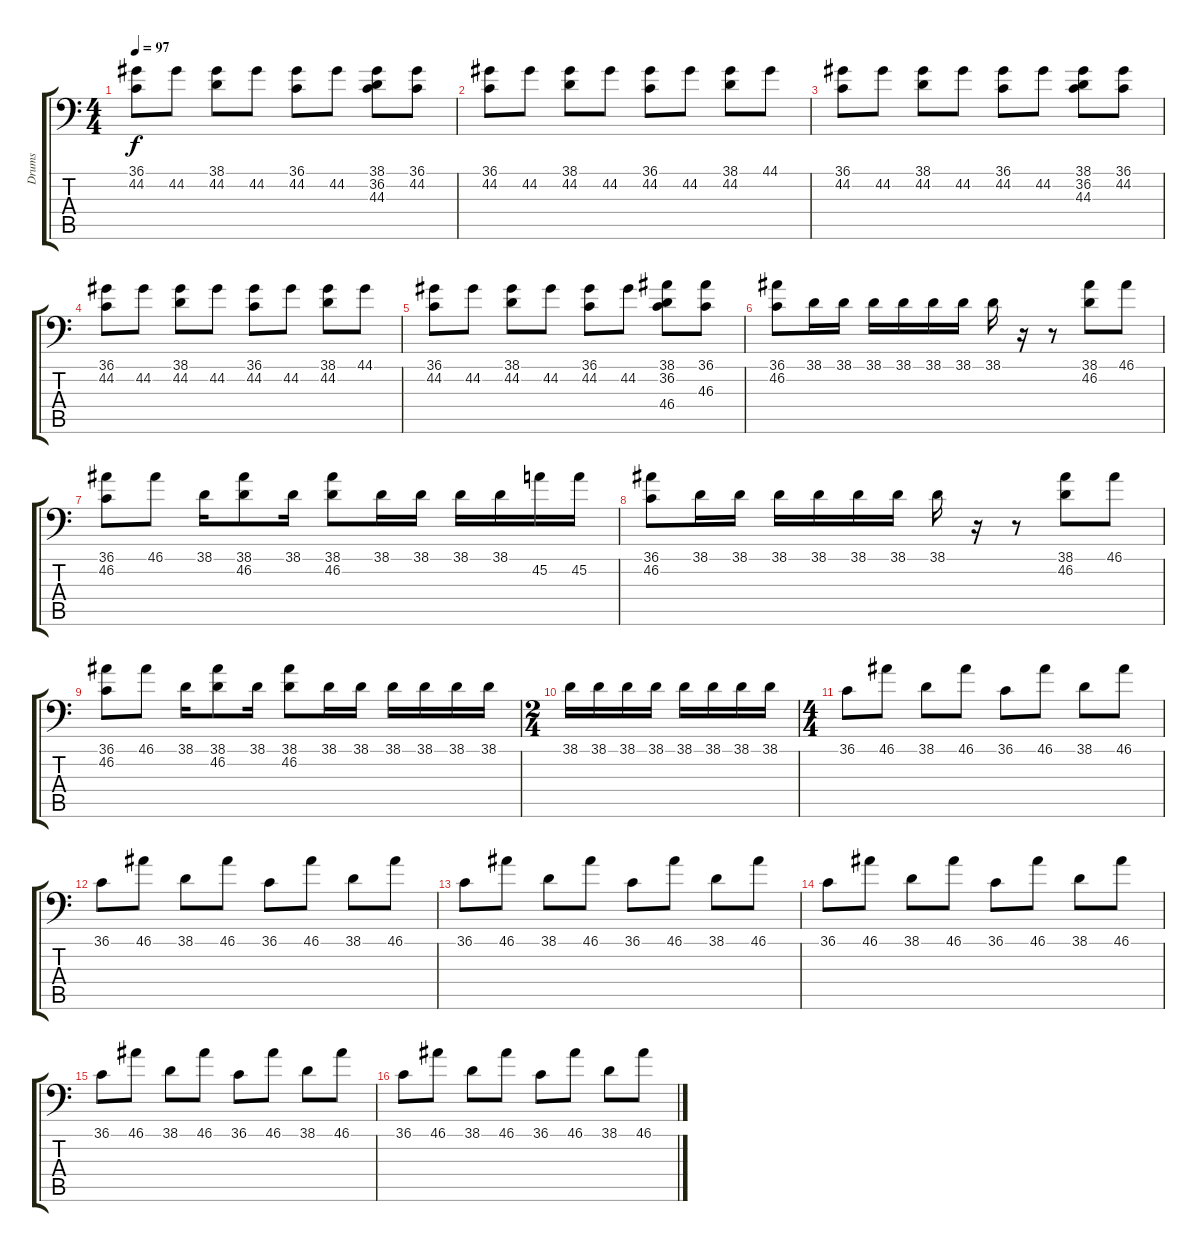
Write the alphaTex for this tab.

\track ("Drums" "Drums") {instrument acousticgrandpiano}
\staff {score tabs}
\tuning (C-1 C-1 C-1 C-1 C-1 C-1) {hide}
\ts (4 4)
\tempo 97
\clef f4
\ks c
(36.1 44.2).8{dy f} 44.2.8 (38.1 44.2).8 44.2.8 (36.1 44.2).8 44.2.8 (38.1 36.2 44.3).8 (36.1 44.2).8 |
(36.1 44.2).8 44.2.8 (38.1 44.2).8 44.2.8 (36.1 44.2).8 44.2.8 (38.1 44.2).8 44.1.8 |
(36.1 44.2).8 44.2.8 (38.1 44.2).8 44.2.8 (36.1 44.2).8 44.2.8 (38.1 36.2 44.3).8 (36.1 44.2).8 |
(36.1 44.2).8 44.2.8 (38.1 44.2).8 44.2.8 (36.1 44.2).8 44.2.8 (38.1 44.2).8 44.1.8 |
(36.1 44.2).8 44.2.8 (38.1 44.2).8 44.2.8 (36.1 44.2).8 44.2.8 (38.1 36.2 46.4).8 (36.1 46.3).8 |
\section ("" "")
(36.1 46.2).8 38.1.16 38.1.16 38.1.16 38.1.16 38.1.16 38.1.16 38.1.16 r.16 r.8 (38.1 46.2).8 46.1.8 |
(36.1 46.2).8 46.1.8 38.1.16 (38.1 46.2).8 38.1.16 (38.1 46.2).8 38.1.16 38.1.16 38.1.16 38.1.16 45.2.16 45.2.16 |
(36.1 46.2).8 38.1.16 38.1.16 38.1.16 38.1.16 38.1.16 38.1.16 38.1.16 r.16 r.8 (38.1 46.2).8 46.1.8 |
(36.1 46.2).8 46.1.8 38.1.16 (38.1 46.2).8 38.1.16 (38.1 46.2).8 38.1.16 38.1.16 38.1.16 38.1.16 38.1.16 38.1.16 |
\ts (2 4)
38.1.16 38.1.16 38.1.16 38.1.16 38.1.16 38.1.16 38.1.16 38.1.16 |
\ts (4 4)
36.1.8 46.1.8 38.1.8 46.1.8 36.1.8 46.1.8 38.1.8 46.1.8 |
36.1.8 46.1.8 38.1.8 46.1.8 36.1.8 46.1.8 38.1.8 46.1.8 |
36.1.8 46.1.8 38.1.8 46.1.8 36.1.8 46.1.8 38.1.8 46.1.8 |
36.1.8 46.1.8 38.1.8 46.1.8 36.1.8 46.1.8 38.1.8 46.1.8 |
36.1.8 46.1.8 38.1.8 46.1.8 36.1.8 46.1.8 38.1.8 46.1.8 |
36.1.8 46.1.8 38.1.8 46.1.8 36.1.8 46.1.8 38.1.8 46.1.8
